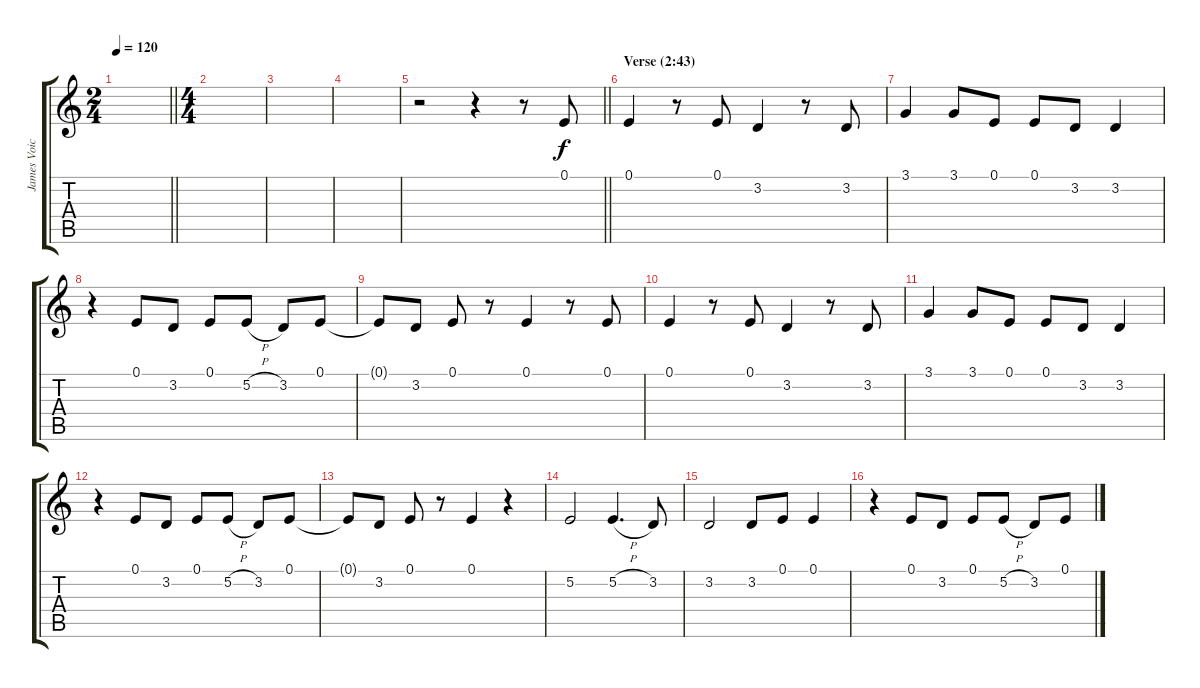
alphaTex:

\track ("James Voice" "James Voic") {instrument cello}
\staff {score tabs}
\tuning (E4 B3 G3 D3 A2 E2) {hide}
\ts (2 4)
\tempo 120
\clef g2
\barLineRight lightlight
\ks c
|
\ts (4 4)
|
|
|
\barLineRight lightlight
r.2 r.4 r.8 0.1.8 |
\section ("" "Verse (2:43)")
0.1.4 r.8 0.1.8 3.2.4 r.8 3.2.8 |
3.1.4 3.1.8 0.1.8 0.1.8 3.2.8 3.2.4 |
r.4 0.1.8 3.2.8 0.1.8 5.2{h}.8 3.2.8 0.1.8 |
0.1{t}.8 3.2.8 0.1.8 r.8 0.1.4 r.8 0.1.8 |
0.1.4 r.8 0.1.8 3.2.4 r.8 3.2.8 |
3.1.4 3.1.8 0.1.8 0.1.8 3.2.8 3.2.4 |
r.4 0.1.8 3.2.8 0.1.8 5.2{h}.8 3.2.8 0.1.8 |
0.1{t}.8 3.2.8 0.1.8 r.8 0.1.4 r.4 |
5.2.2 5.2{h}.4{d} 3.2.8 |
3.2.2 3.2.8 0.1.8 0.1.4 |
r.4 0.1.8 3.2.8 0.1.8 5.2{h}.8 3.2.8 0.1.8
